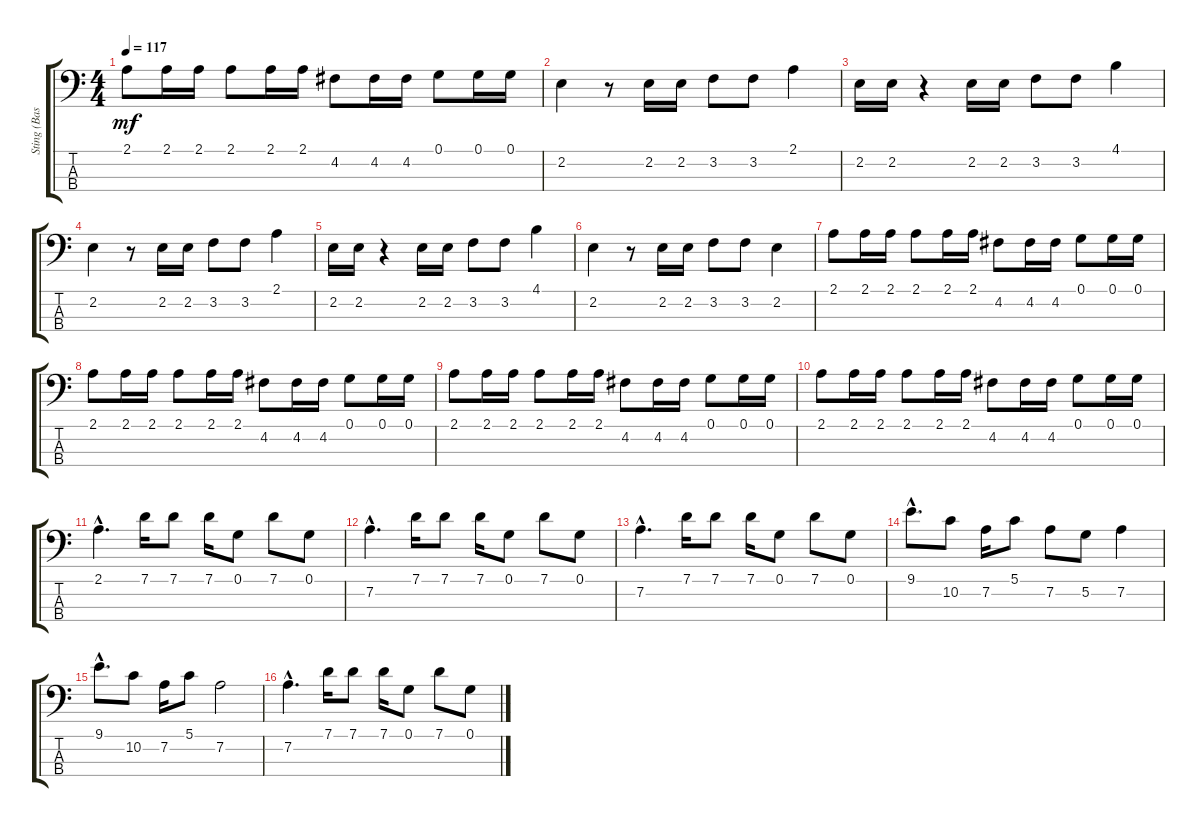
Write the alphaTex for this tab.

\track ("Sting (Basse)" "Sting (Bas") {instrument fretlessbass}
\staff {score tabs}
\tuning (G2 D2 A1 E1) {hide}
\ts (4 4)
\tempo 117
\clef f4
\ks c
2.1.8{dy mf} 2.1.16 2.1.16 2.1.8 2.1.16 2.1.16 4.2.8 4.2.16 4.2.16 0.1.8 0.1.16 0.1.16 |
2.2.4 r.8 2.2.16 2.2.16 3.2.8 3.2.8 2.1.4 |
2.2.16 2.2.16 r.4 2.2.16 2.2.16 3.2.8 3.2.8 4.1.4 |
2.2.4 r.8 2.2.16 2.2.16 3.2.8 3.2.8 2.1.4 |
2.2.16 2.2.16 r.4 2.2.16 2.2.16 3.2.8 3.2.8 4.1.4 |
2.2.4 r.8 2.2.16 2.2.16 3.2.8 3.2.8 2.2.4 |
2.1.8 2.1.16 2.1.16 2.1.8 2.1.16 2.1.16 4.2.8 4.2.16 4.2.16 0.1.8 0.1.16 0.1.16 |
2.1.8 2.1.16 2.1.16 2.1.8 2.1.16 2.1.16 4.2.8 4.2.16 4.2.16 0.1.8 0.1.16 0.1.16 |
2.1.8 2.1.16 2.1.16 2.1.8 2.1.16 2.1.16 4.2.8 4.2.16 4.2.16 0.1.8 0.1.16 0.1.16 |
2.1.8 2.1.16 2.1.16 2.1.8 2.1.16 2.1.16 4.2.8 4.2.16 4.2.16 0.1.8 0.1.16 0.1.16 |
2.1{hac}.4{d} 7.1.16 7.1.8 7.1.16 0.1.8 7.1.8 0.1.8 |
7.2{hac}.4{d} 7.1.16 7.1.8 7.1.16 0.1.8 7.1.8 0.1.8 |
7.2{hac}.4{d} 7.1.16 7.1.8 7.1.16 0.1.8 7.1.8 0.1.8 |
9.1{hac}.8{d} 10.2.8 7.2.16 5.1.8 7.2.8 5.2.8 7.2.4 |
9.1{hac}.8{d} 10.2.8 7.2.16 5.1.8 7.2.2 |
7.2{hac}.4{d} 7.1.16 7.1.8 7.1.16 0.1.8 7.1.8 0.1.8
